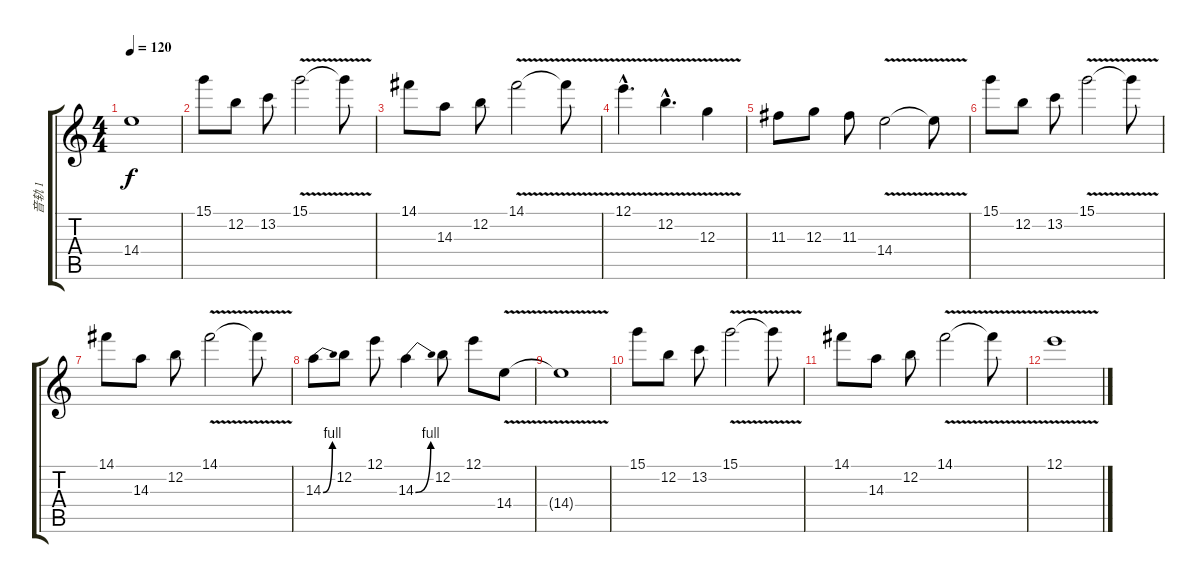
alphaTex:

\track ("音轨 1" "音轨 1") {instrument overdrivenguitar}
\staff {score tabs}
\tuning (E4 B3 G3 D3 A2 E2) {hide}
\ts (4 4)
\tempo 120
\clef g2
\ks c
14.4{t}.1{dy f} |
15.1.8 12.2.8 13.2.8 15.1{v}.2 15.1{t}.8 |
14.1.8 14.3.8 12.2.8 14.1{v}.2 14.1{t}.8 |
12.1{v hac}.4{d} 12.2{v hac}.4{d} 12.3{v}.4 |
11.3.8 12.3.8 11.3.8 14.4{v}.2 14.4{t}.8 |
15.1.8 12.2.8 13.2.8 15.1{v}.2 15.1{t}.8 |
14.1.8 14.3.8 12.2.8 14.1{v}.2 14.1{t}.8 |
14.3{be (bend 0 0 60 4)}.8 12.2.8 12.1.8 14.3{be (bend 0 0 60 4)}.4 12.2.8 12.1.8 14.4{v}.8 |
14.4{t}.1 |
15.1.8 12.2.8 13.2.8 15.1{v}.2 15.1{t}.8 |
14.1.8 14.3.8 12.2.8 14.1{v}.2 14.1{t}.8 |
12.1{v}.1
